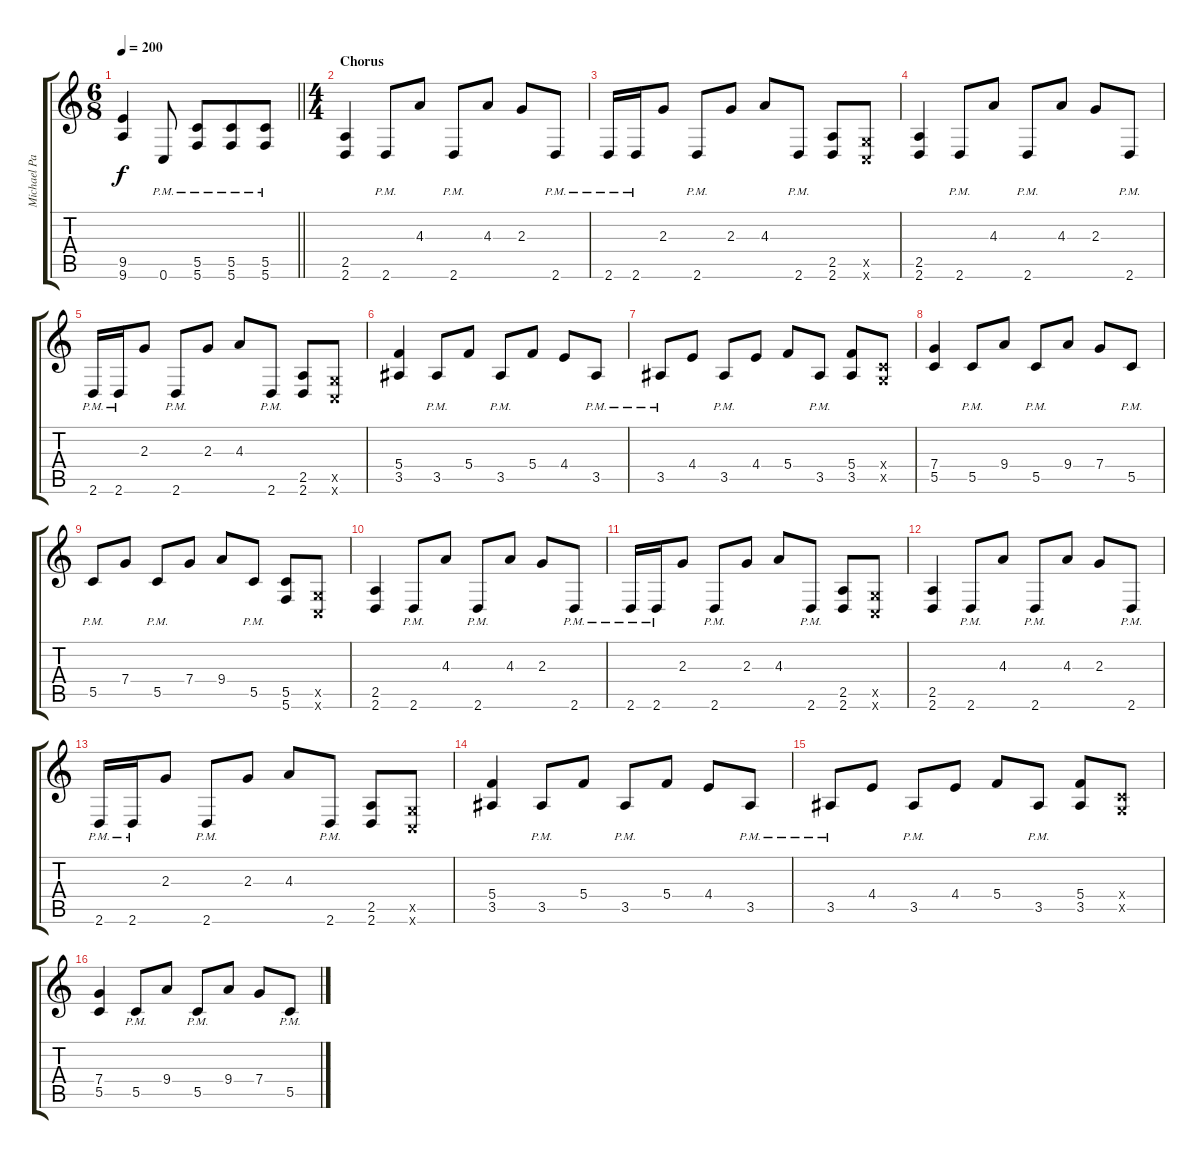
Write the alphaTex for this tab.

\track ("Michael Padget" "Michael Pa") {instrument distortionguitar}
\staff {score tabs}
\tuning (D4 A3 F3 C3 G2 C2) {hide}
\ts (6 8)
\tempo 200
\clef g2
\barLineRight lightlight
\ks c
(9.5 9.6).4{dy f} 0.6{pm}.8 (5.5{pm} 5.6{pm}).8 (5.5{pm} 5.6{pm}).8 (5.5{pm} 5.6{pm}).8 |
\ts (4 4)
\section ("" "Chorus")
(2.5 2.6).4 2.6{pm}.8 4.3.8 2.6{pm}.8 4.3.8 2.3.8 2.6{pm}.8 |
2.6{pm}.16 2.6{pm}.16 2.3.8 2.6{pm}.8 2.3.8 4.3.8 2.6{pm}.8 (2.5 2.6).8 (0.5{x} 0.6{x}).8 |
(2.5 2.6).4 2.6{pm}.8 4.3.8 2.6{pm}.8 4.3.8 2.3.8 2.6{pm}.8 |
2.6{pm}.16 2.6{pm}.16 2.3.8 2.6{pm}.8 2.3.8 4.3.8 2.6{pm}.8 (2.5 2.6).8 (0.5{x} 0.6{x}).8 |
(5.4 3.5).4 3.5{pm}.8 5.4.8 3.5{pm}.8 5.4.8 4.4.8 3.5{pm}.8 |
3.5{pm}.8 4.4.8 3.5{pm}.8 4.4.8 5.4.8 3.5{pm}.8 (5.4 3.5).8 (0.4{x} 0.5{x}).8 |
(7.4 5.5).4 5.5{pm}.8 9.4.8 5.5{pm}.8 9.4.8 7.4.8 5.5{pm}.8 |
5.5{pm}.8 7.4.8 5.5{pm}.8 7.4.8 9.4.8 5.5{pm}.8 (5.5 5.6).8 (0.5{x} 0.6{x}).8 |
(2.5 2.6).4 2.6{pm}.8 4.3.8 2.6{pm}.8 4.3.8 2.3.8 2.6{pm}.8 |
2.6{pm}.16 2.6{pm}.16 2.3.8 2.6{pm}.8 2.3.8 4.3.8 2.6{pm}.8 (2.5 2.6).8 (0.5{x} 0.6{x}).8 |
(2.5 2.6).4 2.6{pm}.8 4.3.8 2.6{pm}.8 4.3.8 2.3.8 2.6{pm}.8 |
2.6{pm}.16 2.6{pm}.16 2.3.8 2.6{pm}.8 2.3.8 4.3.8 2.6{pm}.8 (2.5 2.6).8 (0.5{x} 0.6{x}).8 |
(5.4 3.5).4 3.5{pm}.8 5.4.8 3.5{pm}.8 5.4.8 4.4.8 3.5{pm}.8 |
3.5{pm}.8 4.4.8 3.5{pm}.8 4.4.8 5.4.8 3.5{pm}.8 (5.4 3.5).8 (0.4{x} 0.5{x}).8 |
(7.4 5.5).4 5.5{pm}.8 9.4.8 5.5{pm}.8 9.4.8 7.4.8 5.5{pm}.8
